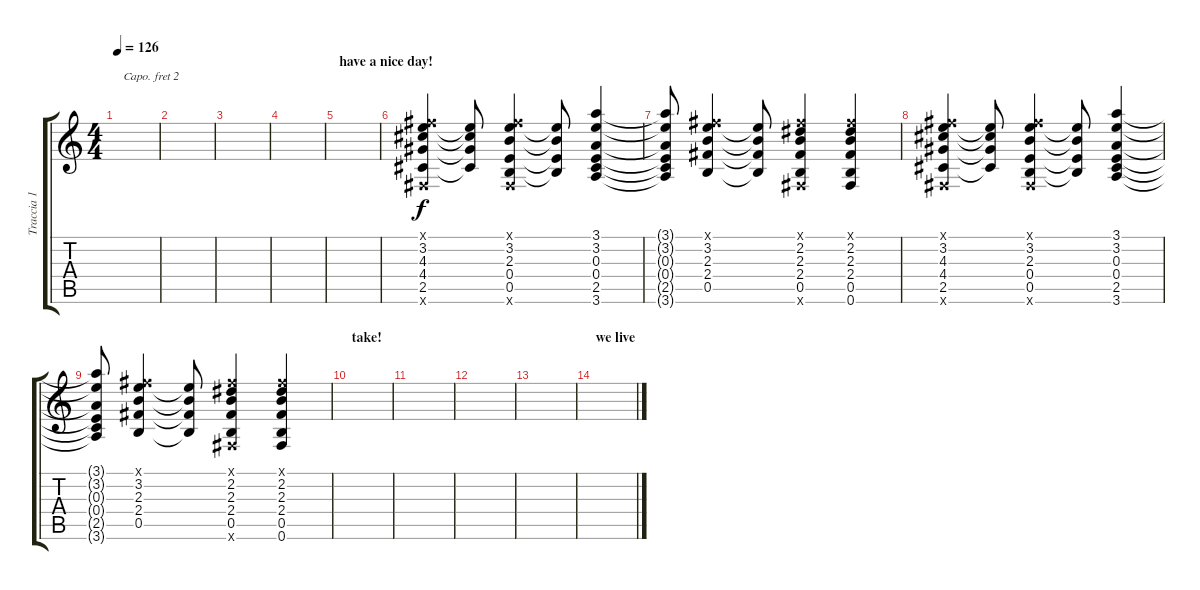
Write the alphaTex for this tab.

\track ("Traccia 1" "Traccia 1") {instrument acousticguitarnylon}
\staff {score tabs}
\capo 2
\tuning (E4 B3 G3 D3 A2 E2) {hide}
\ts (4 4)
\tempo 126
\clef g2
\ks c
|
|
|
|
\section ("" "have a nice day!")
|
(0.1{x} 3.2 4.3 4.4 2.5 0.6{x}).4 (3.2{t} 4.3{t} 4.4{t} 2.5{t}).8 (0.1{x} 3.2 2.3 0.4 0.5 0.6{x}).4 (3.2{t} 2.3{t} 0.4{t} 0.5{t}).8 (3.1 3.2 0.3 0.4 2.5 3.6).4 |
(3.1{t} 3.2{t} 0.3{t} 0.4{t} 2.5{t} 3.6{t}).8 (0.1{x} 3.2 2.3 2.4 0.5).4 (3.2{t} 2.3{t} 2.4{t} 0.5{t}).8 (0.1{x} 2.2 2.3 2.4 0.5 0.6{x}).4 (0.1{x} 2.2 2.3 2.4 0.5 0.6).4 |
(0.1{x} 3.2 4.3 4.4 2.5 0.6{x}).4 (3.2{t} 4.3{t} 4.4{t} 2.5{t}).8 (0.1{x} 3.2 2.3 0.4 0.5 0.6{x}).4 (3.2{t} 2.3{t} 0.4{t} 0.5{t}).8 (3.1 3.2 0.3 0.4 2.5 3.6).4 |
(3.1{t} 3.2{t} 0.3{t} 0.4{t} 2.5{t} 3.6{t}).8 (0.1{x} 3.2 2.3 2.4 0.5).4 (3.2{t} 2.3{t} 2.4{t} 0.5{t}).8 (0.1{x} 2.2 2.3 2.4 0.5 0.6{x}).4 (0.1{x} 2.2 2.3 2.4 0.5 0.6).4 |
\section ("" "take!")
|
|
|
|
\section ("" "we live")
